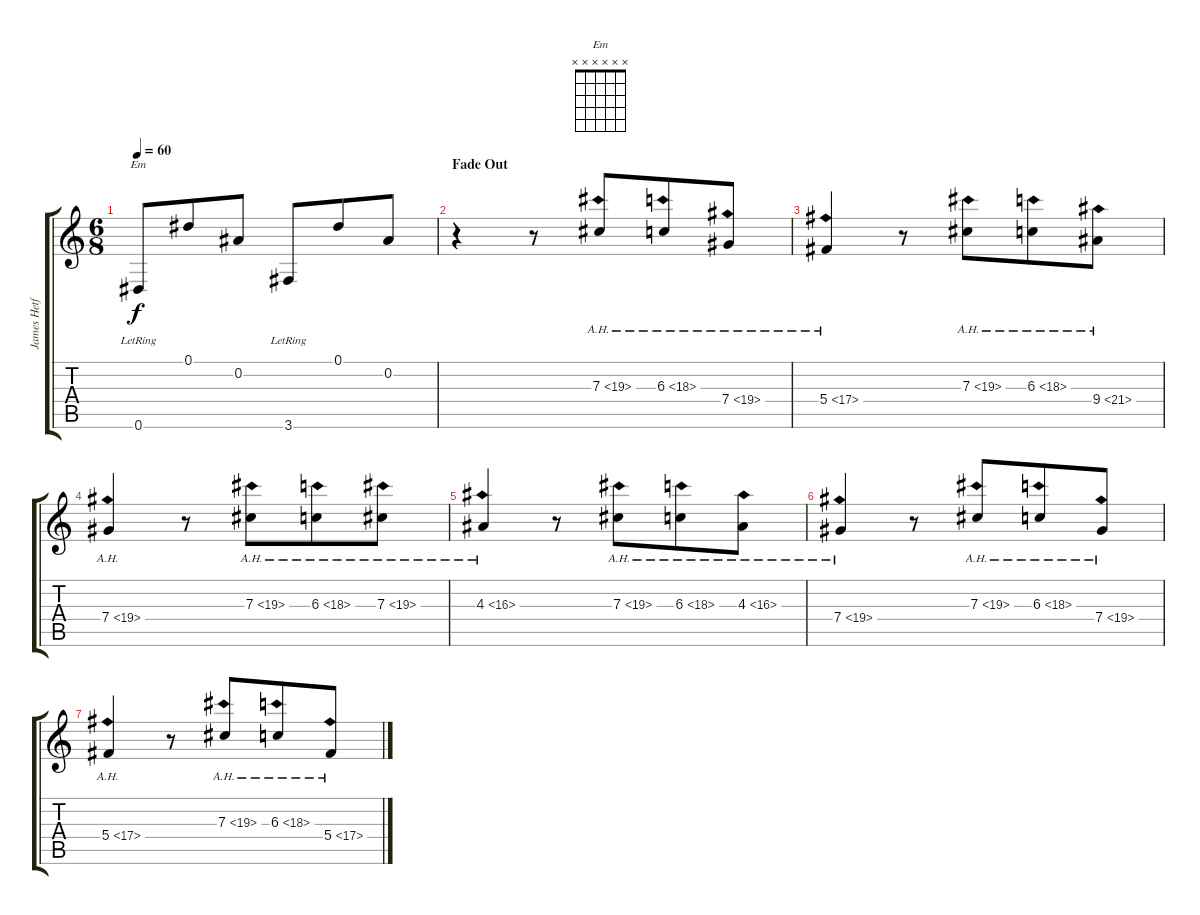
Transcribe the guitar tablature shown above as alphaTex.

\track ("James Hetfield" "James Hetf") {instrument electricguitarclean}
\staff {score tabs}
\tuning (Eb4 Bb3 Gb3 Db3 Ab2 Eb2) {hide}
\chord ("Em" x x x x x x)
\ts (6 8)
\tempo 60
\clef g2
\ks c
0.6{lr}.8{ch "Em" dy f} 0.1.8 0.2.8 3.6{lr}.8 0.1.8 0.2.8 |
\section ("" "Fade Out")
r.4{volume 8 balance 6 instrument acousticguitarnylon} r.8 7.3{ah 12}.8 6.3{ah 12}.8 7.4{ah 12}.8 |
5.4{ah 12}.4 r.8 7.3{ah 12}.8 6.3{ah 12}.8 9.4{ah 12}.8 |
7.4{ah 12}.4 r.8 7.3{ah 12}.8 6.3{ah 12}.8 7.3{ah 12}.8 |
4.3{ah 12}.4{volume 0 balance 8 instrument acousticguitarnylon} r.8 7.3{ah 12}.8 6.3{ah 12}.8 4.3{ah 12}.8 |
7.4{ah 12}.4 r.8 7.3{ah 12}.8 6.3{ah 12}.8 7.4{ah 12}.8 |
5.4{ah 12}.4 r.8 7.3{ah 12}.8 6.3{ah 12}.8 5.4{ah 12}.8
